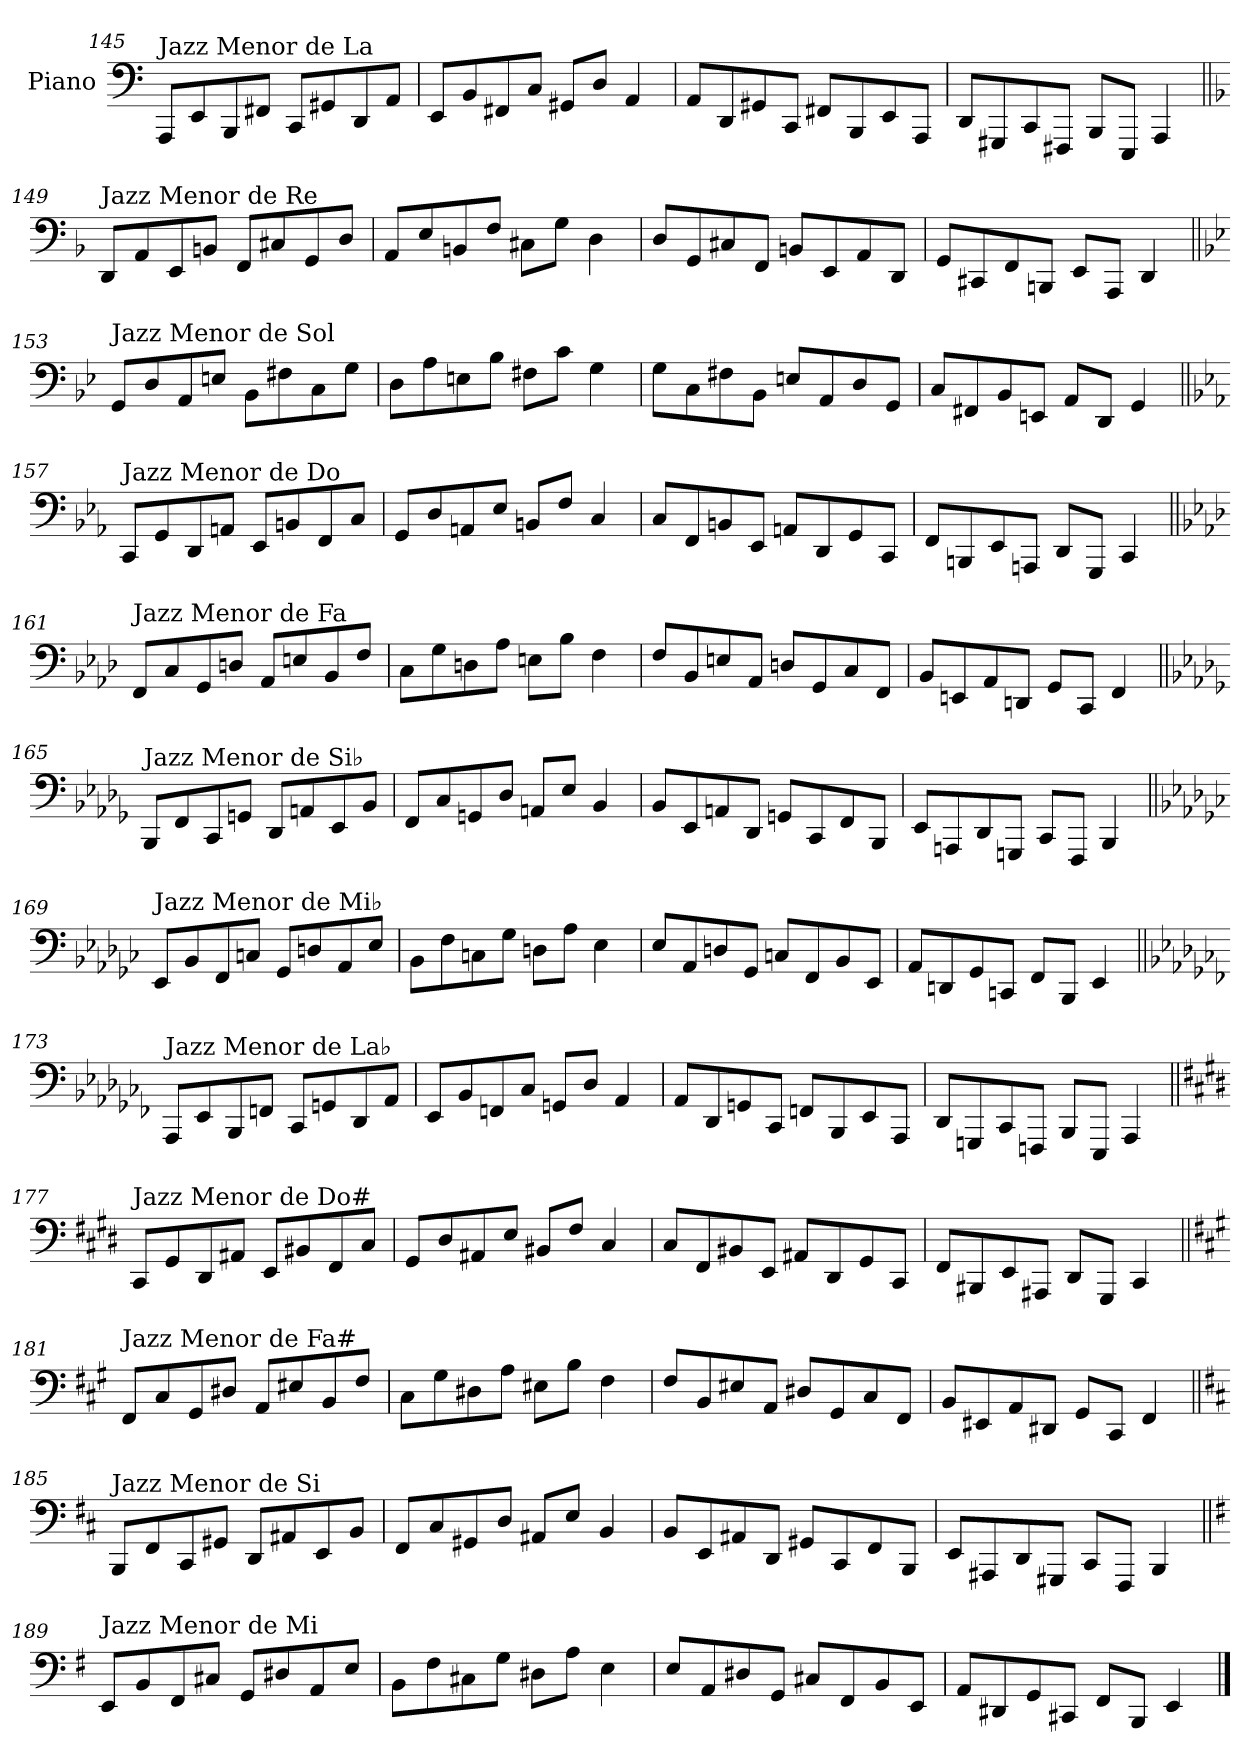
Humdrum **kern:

**kern
*part1
*staff1
*I"Piano
*I'Pno.
!!LO:PB:g=z
*clefF4
*k[]
=145
!LO:TX:a:t=Jazz Menor de La
8AAA/L
8EE/
8BBB/
8FF#X/J
8CC/L
8GG#X/
8DD/
8AA/J
=146
8EE/L
8BB/
8FF#X/
8C/J
8GG#X/L
8D/J
4AA/
=147
8AA/L
8DD/
8GG#X/
8CC/J
8FF#X/L
8BBB/
8EE/
8AAA/J
=148
8DD/L
8GGG#X/
8CC/
8FFF#X/J
8BBB/L
8EEE/J
4AAA/
!!LO:LB:g=z
=149||
*k[b-]
!LO:TX:a:t=Jazz Menor de Re
8DD/L
8AA/
8EE/
8BBn/J
8FF/L
8C#X/
8GG/
8D/J
=150
8AA/L
8E/
8BBn/
8F/J
8C#X\L
8G\J
4D\
=151
8D/L
8GG/
8C#X/
8FF/J
8BBn/L
8EE/
8AA/
8DD/J
=152
8GG/L
8CC#X/
8FF/
8BBBn/J
8EE/L
8AAA/J
4DD/
!!LO:LB:g=z
=153||
*k[b-e-]
!LO:TX:a:t=Jazz Menor de Sol
8GG/L
8D/
8AA/
8En/J
8BB-\L
8F#X\
8C\
8G\J
=154
8D\L
8A\
8En\
8B-\J
8F#X\L
8c\J
4G\
=155
8G\L
8C\
8F#X\
8BB-\J
8En/L
8AA/
8D/
8GG/J
=156
8C/L
8FF#X/
8BB-/
8EEn/J
8AA/L
8DD/J
4GG/
!!LO:LB:g=z
=157||
*k[b-e-a-]
!LO:TX:a:t=Jazz Menor de Do
8CC/L
8GG/
8DD/
8AAn/J
8EE-/L
8BBn/
8FF/
8C/J
=158
8GG/L
8D/
8AAn/
8E-/J
8BBn/L
8F/J
4C/
=159
8C/L
8FF/
8BBn/
8EE-/J
8AAn/L
8DD/
8GG/
8CC/J
=160
8FF/L
8BBBn/
8EE-/
8AAAn/J
8DD/L
8GGG/J
4CC/
!!LO:LB:g=z
=161||
*k[b-e-a-d-]
!LO:TX:a:t=Jazz Menor de Fa
8FF/L
8C/
8GG/
8Dn/J
8AA-/L
8En/
8BB-/
8F/J
=162
8C\L
8G\
8Dn\
8A-\J
8En\L
8B-\J
4F\
=163
8F/L
8BB-/
8En/
8AA-/J
8Dn/L
8GG/
8C/
8FF/J
=164
8BB-/L
8EEn/
8AA-/
8DDn/J
8GG/L
8CC/J
4FF/
!!LO:LB:g=z
=165||
*k[b-e-a-d-g-]
!LO:TX:a:t=Jazz Menor de Si♭
8BBB-/L
8FF/
8CC/
8GGn/J
8DD-/L
8AAn/
8EE-/
8BB-/J
=166
8FF/L
8C/
8GGn/
8D-/J
8AAn/L
8E-/J
4BB-/
=167
8BB-/L
8EE-/
8AAn/
8DD-/J
8GGn/L
8CC/
8FF/
8BBB-/J
=168
8EE-/L
8AAAn/
8DD-/
8GGGn/J
8CC/L
8FFF/J
4BBB-/
!!LO:LB:g=z
=169||
*k[b-e-a-d-g-c-]
!LO:TX:a:t=Jazz Menor de Mi♭
8EE-/L
8BB-/
8FF/
8Cn/J
8GG-/L
8Dn/
8AA-/
8E-/J
=170
8BB-\L
8F\
8Cn\
8G-\J
8Dn\L
8A-\J
4E-\
=171
8E-/L
8AA-/
8Dn/
8GG-/J
8Cn/L
8FF/
8BB-/
8EE-/J
=172
8AA-/L
8DDn/
8GG-/
8CCn/J
8FF/L
8BBB-/J
4EE-/
!!LO:LB:g=z
=173||
*k[b-e-a-d-g-c-f-]
!LO:TX:a:t=Jazz Menor de La♭
8AAA-/L
8EE-/
8BBB-/
8FFn/J
8CC-/L
8GGn/
8DD-/
8AA-/J
=174
8EE-/L
8BB-/
8FFn/
8C-/J
8GGn/L
8D-/J
4AA-/
=175
8AA-/L
8DD-/
8GGn/
8CC-/J
8FFn/L
8BBB-/
8EE-/
8AAA-/J
=176
8DD-/L
8GGGn/
8CC-/
8FFFn/J
8BBB-/L
8EEE-/J
4AAA-/
!!LO:LB:g=z
=177||
*k[f#c#g#d#]
!LO:TX:a:t=Jazz Menor de Do#
8CC#/L
8GG#/
8DD#/
8AA#X/J
8EE/L
8BB#X/
8FF#/
8C#/J
=178
8GG#/L
8D#/
8AA#X/
8E/J
8BB#X/L
8F#/J
4C#/
=179
8C#/L
8FF#/
8BB#X/
8EE/J
8AA#X/L
8DD#/
8GG#/
8CC#/J
=180
8FF#/L
8BBB#X/
8EE/
8AAA#X/J
8DD#/L
8GGG#/J
4CC#/
!!LO:LB:g=z
=181||
*k[f#c#g#]
!LO:TX:a:t=Jazz Menor de Fa#
8FF#/L
8C#/
8GG#/
8D#X/J
8AA/L
8E#X/
8BB/
8F#/J
=182
8C#\L
8G#\
8D#X\
8A\J
8E#X\L
8B\J
4F#\
=183
8F#/L
8BB/
8E#X/
8AA/J
8D#X/L
8GG#/
8C#/
8FF#/J
=184
8BB/L
8EE#X/
8AA/
8DD#X/J
8GG#/L
8CC#/J
4FF#/
!!LO:LB:g=z
=185||
*k[f#c#]
!LO:TX:a:t=Jazz Menor de Si
8BBB/L
8FF#/
8CC#/
8GG#X/J
8DD/L
8AA#X/
8EE/
8BB/J
=186
8FF#/L
8C#/
8GG#X/
8D/J
8AA#X/L
8E/J
4BB/
=187
8BB/L
8EE/
8AA#X/
8DD/J
8GG#X/L
8CC#/
8FF#/
8BBB/J
=188
8EE/L
8AAA#X/
8DD/
8GGG#X/J
8CC#/L
8FFF#/J
4BBB/
!!LO:LB:g=z
=189||
*k[f#]
!LO:TX:a:t=Jazz Menor de Mi
8EE/L
8BB/
8FF#/
8C#X/J
8GG/L
8D#X/
8AA/
8E/J
=190
8BB\L
8F#\
8C#X\
8G\J
8D#X\L
8A\J
4E\
=191
8E/L
8AA/
8D#X/
8GG/J
8C#X/L
8FF#/
8BB/
8EE/J
=192
8AA/L
8DD#X/
8GG/
8CC#X/J
8FF#/L
8BBB/J
4EE/
==
*-
